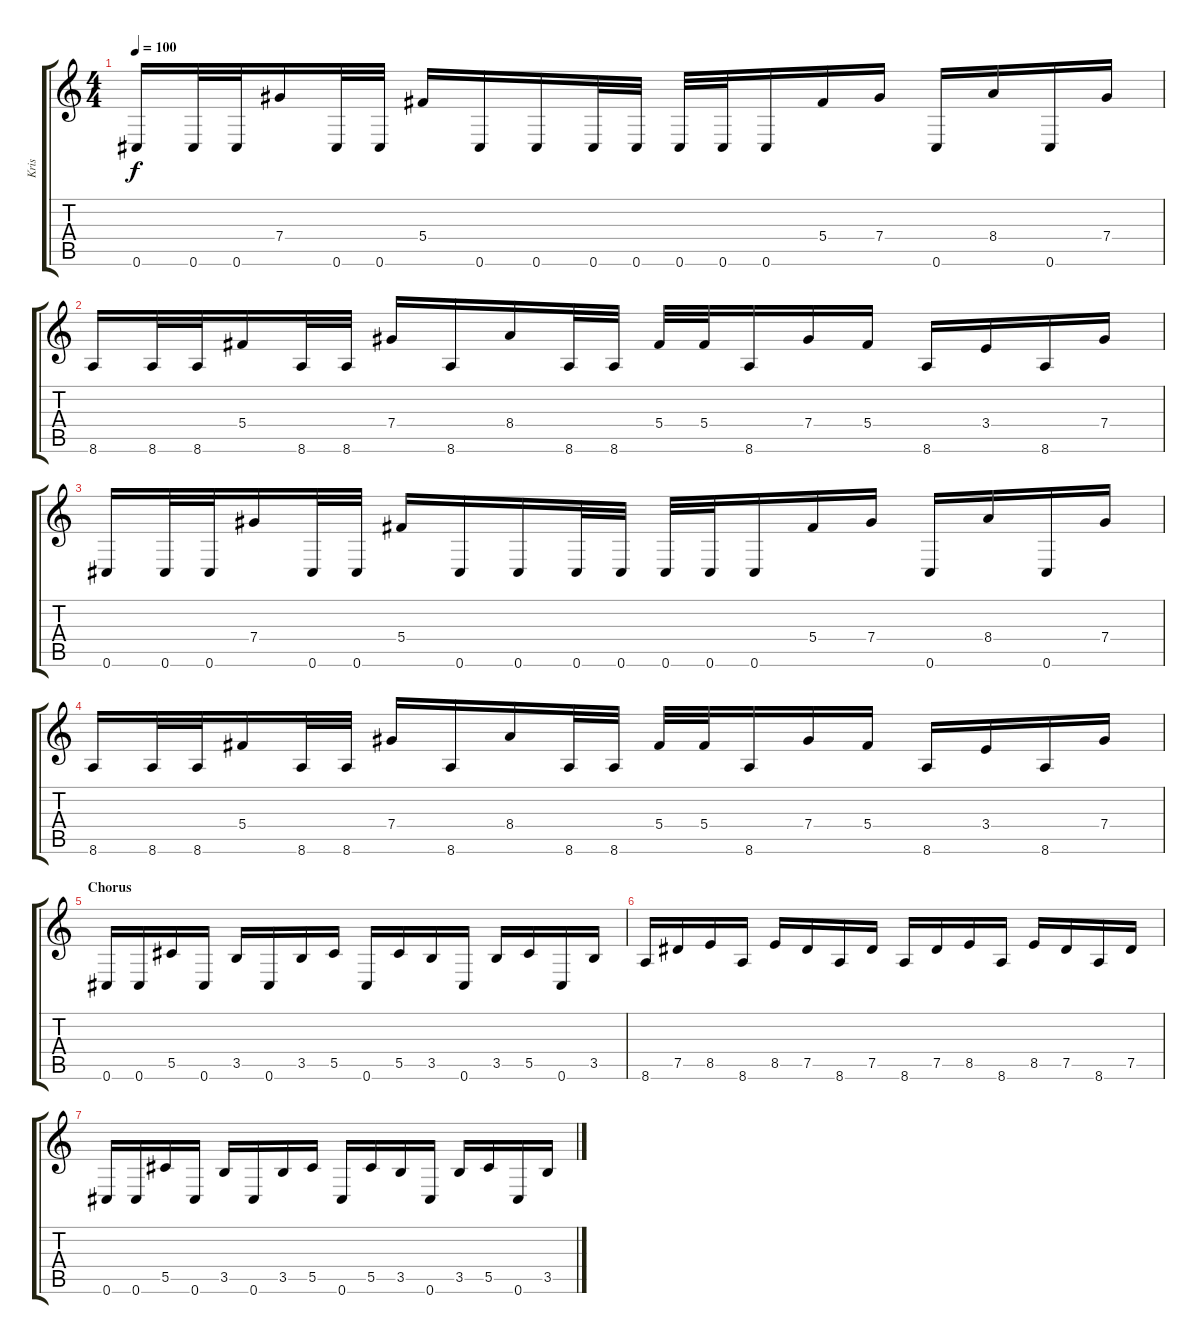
\track ("Kris" "Kris") {instrument distortionguitar}
\staff {score tabs}
\tuning (Eb4 Bb3 Gb3 Db3 Ab2 Db2) {hide}
\ts (4 4)
\tempo 100
\clef g2
\ks c
0.6.16{dy f} 0.6.32 0.6.32 7.4.16 0.6.32 0.6.32 5.4.16 0.6.16 0.6.16 0.6.32 0.6.32 0.6.32 0.6.32 0.6.16 5.4.16 7.4.16 0.6.16 8.4.16 0.6.16 7.4.16 |
8.6.16 8.6.32 8.6.32 5.4.16 8.6.32 8.6.32 7.4.16 8.6.16 8.4.16 8.6.32 8.6.32 5.4.32 5.4.32 8.6.16 7.4.16 5.4.16 8.6.16 3.4.16 8.6.16 7.4.16 |
0.6.16 0.6.32 0.6.32 7.4.16 0.6.32 0.6.32 5.4.16 0.6.16 0.6.16 0.6.32 0.6.32 0.6.32 0.6.32 0.6.16 5.4.16 7.4.16 0.6.16 8.4.16 0.6.16 7.4.16 |
8.6.16 8.6.32 8.6.32 5.4.16 8.6.32 8.6.32 7.4.16 8.6.16 8.4.16 8.6.32 8.6.32 5.4.32 5.4.32 8.6.16 7.4.16 5.4.16 8.6.16 3.4.16 8.6.16 7.4.16 |
\section ("" "Chorus")
0.6.16 0.6.16 5.5.16 0.6.16 3.5.16 0.6.16 3.5.16 5.5.16 0.6.16 5.5.16 3.5.16 0.6.16 3.5.16 5.5.16 0.6.16 3.5.16 |
8.6.16 7.5.16 8.5.16 8.6.16 8.5.16 7.5.16 8.6.16 7.5.16 8.6.16 7.5.16 8.5.16 8.6.16 8.5.16 7.5.16 8.6.16 7.5.16 |
0.6.16 0.6.16 5.5.16 0.6.16 3.5.16 0.6.16 3.5.16 5.5.16 0.6.16 5.5.16 3.5.16 0.6.16 3.5.16 5.5.16 0.6.16 3.5.16
